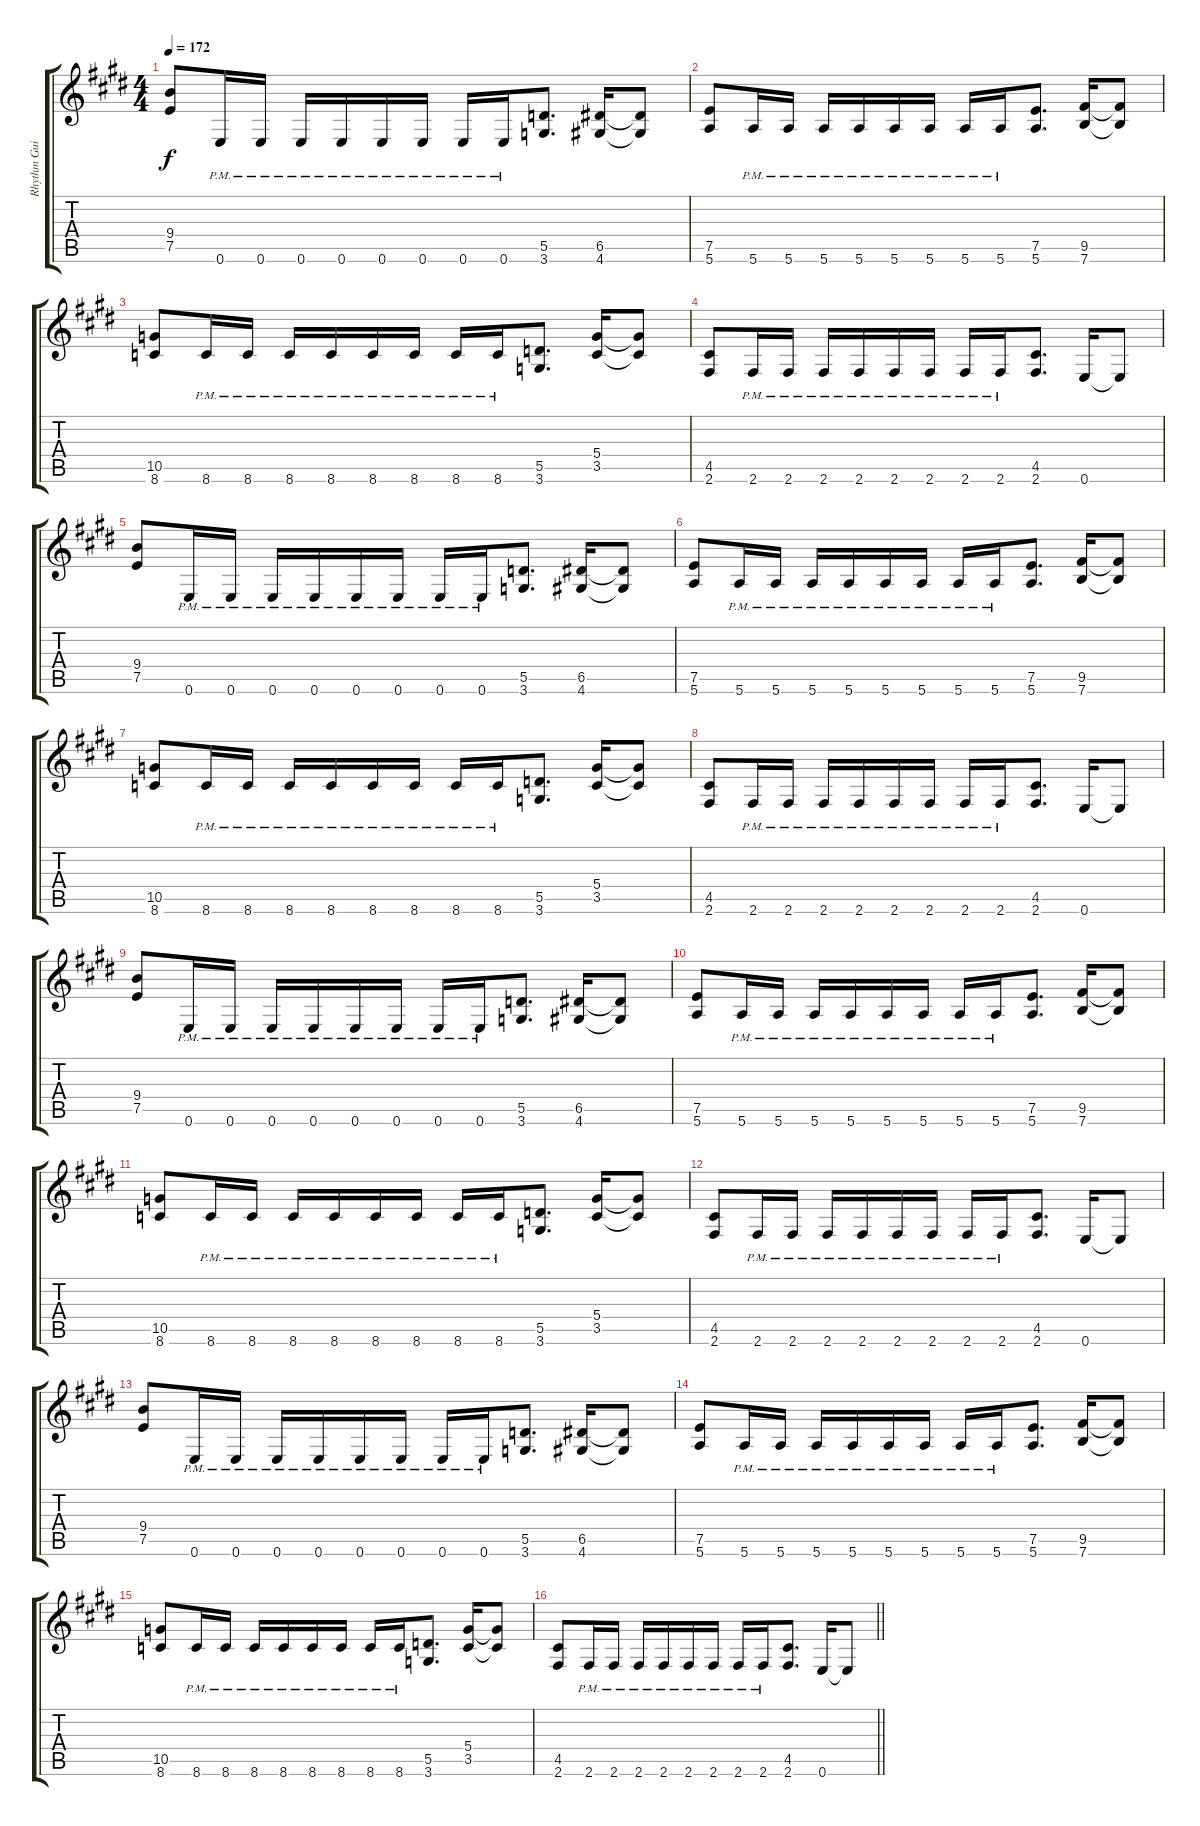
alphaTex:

\track ("Rhythm Guitar " "Rhythm Gui") {instrument distortionguitar}
\staff {score tabs}
\tuning (E4 B3 G3 D3 A2 E2) {hide}
\ts (4 4)
\tempo 172
\clef g2
\ks e
(9.4 7.5).8{dy f} 0.6{pm}.16 0.6{pm}.16 0.6{pm}.16 0.6{pm}.16 0.6{pm}.16 0.6{pm}.16 0.6{pm}.16 0.6{pm}.16 (5.5 3.6).8{d} (6.5 4.6).16 (6.5{t} 4.6{t}).8 |
(7.5 5.6).8 5.6{pm}.16 5.6{pm}.16 5.6{pm}.16 5.6{pm}.16 5.6{pm}.16 5.6{pm}.16 5.6{pm}.16 5.6{pm}.16 (7.5 5.6).8{d} (9.5 7.6).16 (9.5{t} 7.6{t}).8 |
(10.5 8.6).8 8.6{pm}.16 8.6{pm}.16 8.6{pm}.16 8.6{pm}.16 8.6{pm}.16 8.6{pm}.16 8.6{pm}.16 8.6{pm}.16 (5.5 3.6).8{d} (5.4 3.5).16 (5.4{t} 3.5{t}).8 |
(4.5 2.6).8 2.6{pm}.16 2.6{pm}.16 2.6{pm}.16 2.6{pm}.16 2.6{pm}.16 2.6{pm}.16 2.6{pm}.16 2.6{pm}.16 (4.5 2.6).8{d} 0.6.16 0.6{t}.8 |
(9.4 7.5).8 0.6{pm}.16 0.6{pm}.16 0.6{pm}.16 0.6{pm}.16 0.6{pm}.16 0.6{pm}.16 0.6{pm}.16 0.6{pm}.16 (5.5 3.6).8{d} (6.5 4.6).16 (6.5{t} 4.6{t}).8 |
(7.5 5.6).8 5.6{pm}.16 5.6{pm}.16 5.6{pm}.16 5.6{pm}.16 5.6{pm}.16 5.6{pm}.16 5.6{pm}.16 5.6{pm}.16 (7.5 5.6).8{d} (9.5 7.6).16 (9.5{t} 7.6{t}).8 |
(10.5 8.6).8 8.6{pm}.16 8.6{pm}.16 8.6{pm}.16 8.6{pm}.16 8.6{pm}.16 8.6{pm}.16 8.6{pm}.16 8.6{pm}.16 (5.5 3.6).8{d} (5.4 3.5).16 (5.4{t} 3.5{t}).8 |
(4.5 2.6).8 2.6{pm}.16 2.6{pm}.16 2.6{pm}.16 2.6{pm}.16 2.6{pm}.16 2.6{pm}.16 2.6{pm}.16 2.6{pm}.16 (4.5 2.6).8{d} 0.6.16 0.6{t}.8 |
(9.4 7.5).8 0.6{pm}.16 0.6{pm}.16 0.6{pm}.16 0.6{pm}.16 0.6{pm}.16 0.6{pm}.16 0.6{pm}.16 0.6{pm}.16 (5.5 3.6).8{d} (6.5 4.6).16 (6.5{t} 4.6{t}).8 |
(7.5 5.6).8 5.6{pm}.16 5.6{pm}.16 5.6{pm}.16 5.6{pm}.16 5.6{pm}.16 5.6{pm}.16 5.6{pm}.16 5.6{pm}.16 (7.5 5.6).8{d} (9.5 7.6).16 (9.5{t} 7.6{t}).8 |
(10.5 8.6).8 8.6{pm}.16 8.6{pm}.16 8.6{pm}.16 8.6{pm}.16 8.6{pm}.16 8.6{pm}.16 8.6{pm}.16 8.6{pm}.16 (5.5 3.6).8{d} (5.4 3.5).16 (5.4{t} 3.5{t}).8 |
(4.5 2.6).8 2.6{pm}.16 2.6{pm}.16 2.6{pm}.16 2.6{pm}.16 2.6{pm}.16 2.6{pm}.16 2.6{pm}.16 2.6{pm}.16 (4.5 2.6).8{d} 0.6.16 0.6{t}.8 |
(9.4 7.5).8 0.6{pm}.16 0.6{pm}.16 0.6{pm}.16 0.6{pm}.16 0.6{pm}.16 0.6{pm}.16 0.6{pm}.16 0.6{pm}.16 (5.5 3.6).8{d} (6.5 4.6).16 (6.5{t} 4.6{t}).8 |
(7.5 5.6).8 5.6{pm}.16 5.6{pm}.16 5.6{pm}.16 5.6{pm}.16 5.6{pm}.16 5.6{pm}.16 5.6{pm}.16 5.6{pm}.16 (7.5 5.6).8{d} (9.5 7.6).16 (9.5{t} 7.6{t}).8 |
(10.5 8.6).8 8.6{pm}.16 8.6{pm}.16 8.6{pm}.16 8.6{pm}.16 8.6{pm}.16 8.6{pm}.16 8.6{pm}.16 8.6{pm}.16 (5.5 3.6).8{d} (5.4 3.5).16 (5.4{t} 3.5{t}).8 |
\barLineRight lightlight
(4.5 2.6).8 2.6{pm}.16 2.6{pm}.16 2.6{pm}.16 2.6{pm}.16 2.6{pm}.16 2.6{pm}.16 2.6{pm}.16 2.6{pm}.16 (4.5 2.6).8{d} 0.6.16 0.6{t}.8
